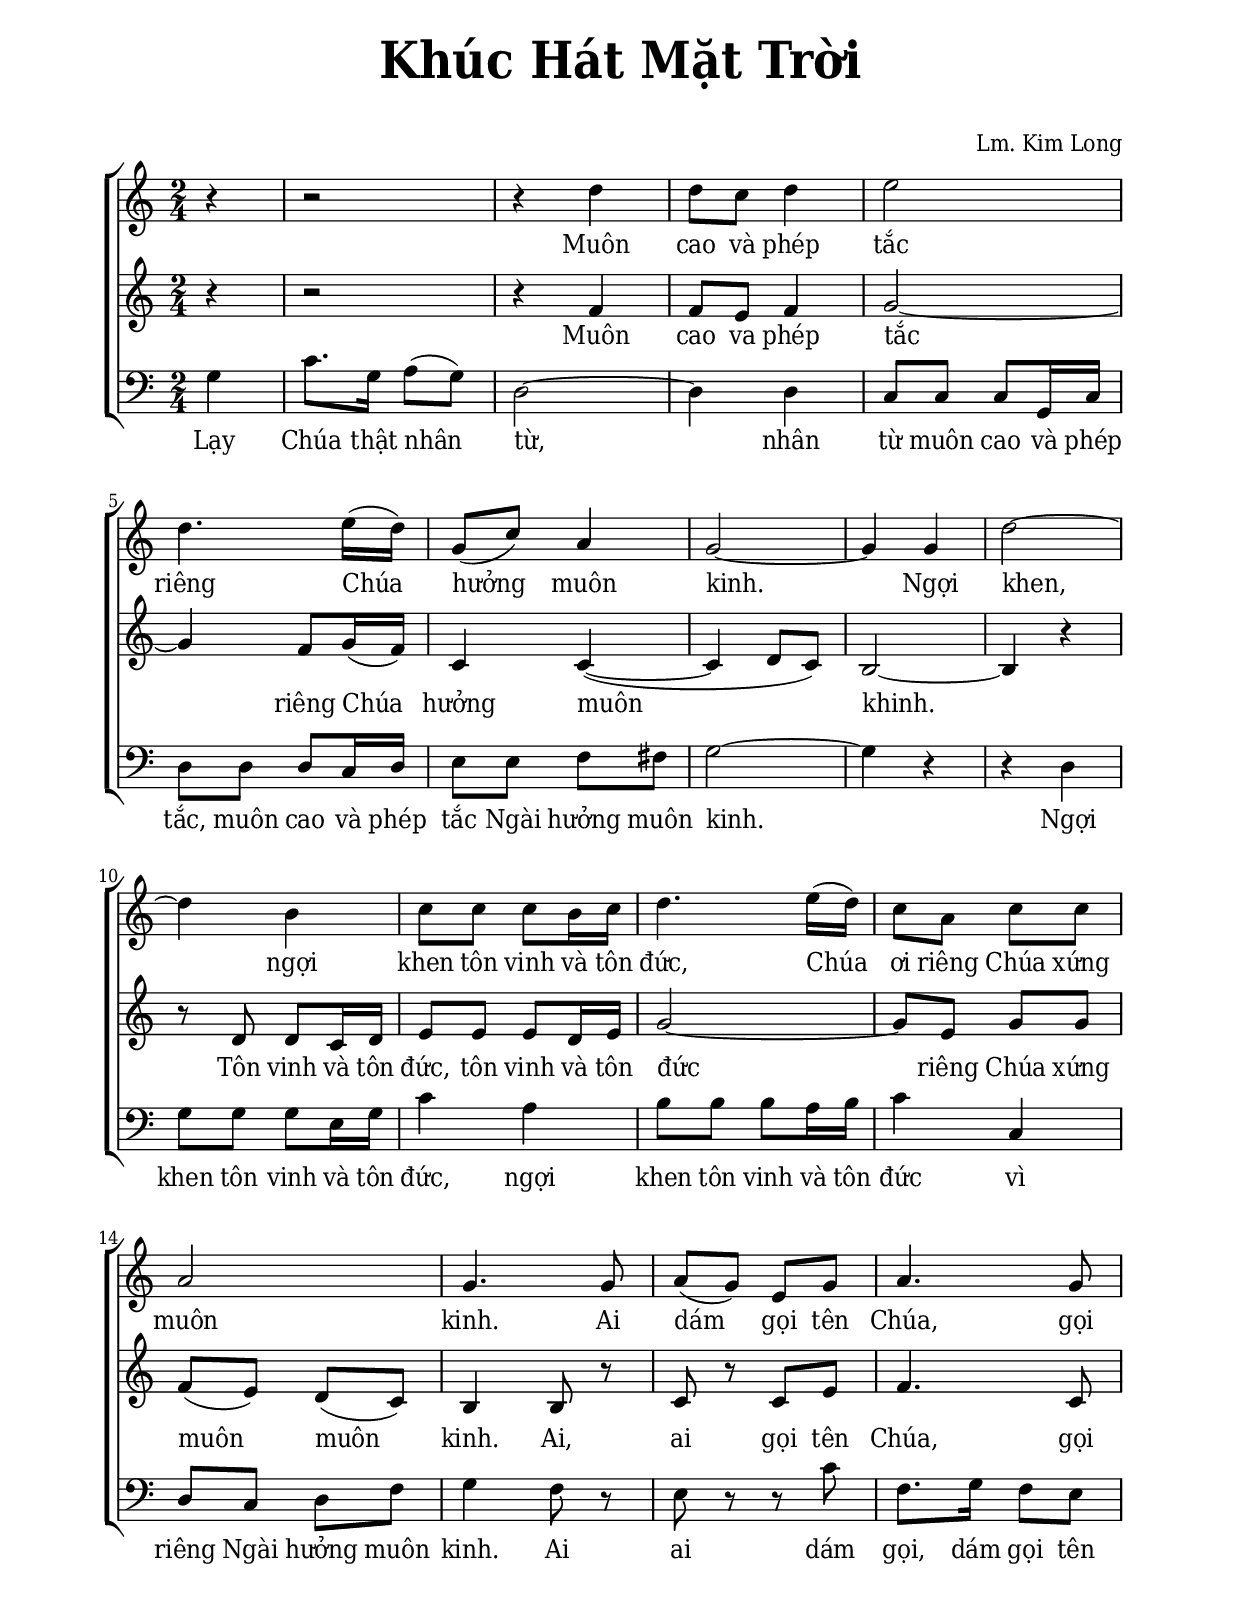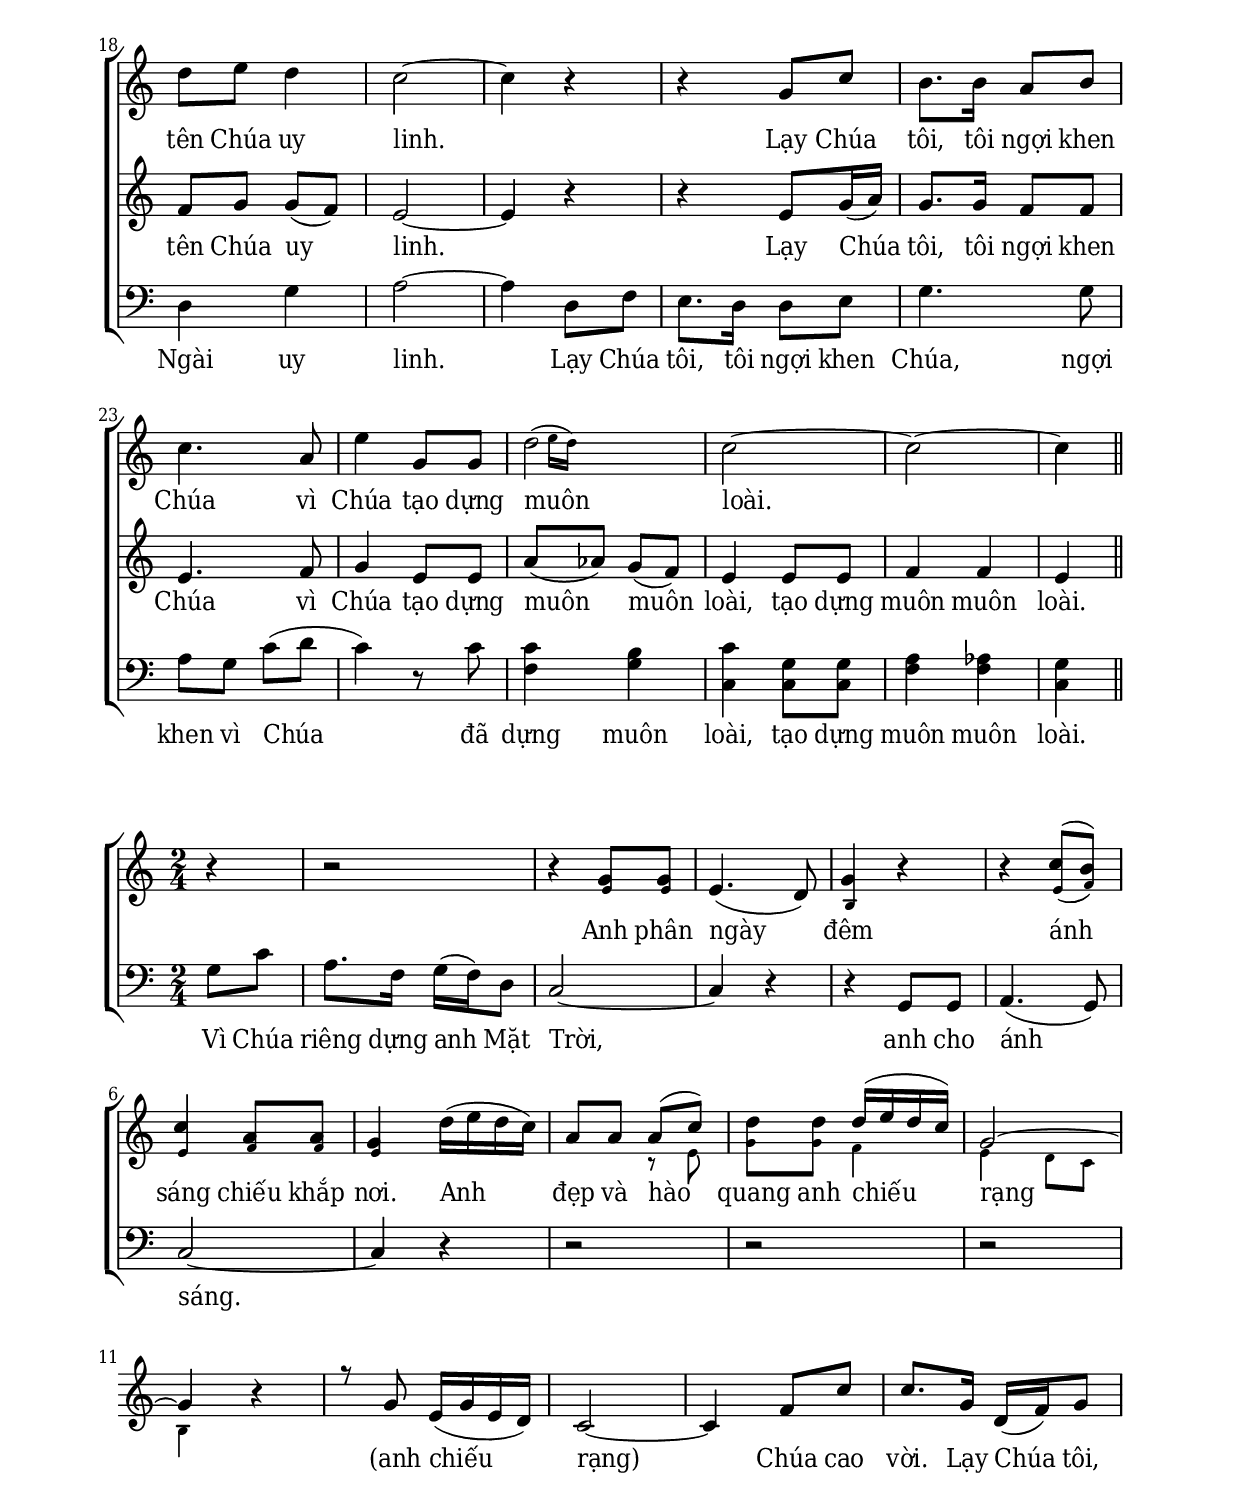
% Cài đặt chung\
\version "2.22.1"
\include "english.ly"

\header {
  title = \markup { \fontsize #3 "Khúc Hát Mặt Trời" }
  composer = " "
  arranger = "Lm. Kim Long"
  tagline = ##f
}

% Nhạc phiên khúc
nhacPhienKhucSopMot = \relative c'' {
  \partial 4 r4
  r2
  r4 d |
  d8 c d4 |
  e2 |
  d4. e16 (d) |
  g,8 (c) a4 |
  g2 ~ |
  g4 g |
  d'2 ~ |
  d4 b |
  c8 c c b16 c |
  d4. e16 (d) |
  c8 a c c |
  a2 |
  g4. g8 |
  a (g) e g |
  a4. g8 |
  d' e d4 |
  c2 ~ |
  c4 r |
  r g8 c |
  b8. b16 a8 b |
  c4. a8 |
  e'4 g,8 g |
  #(define afterGraceFraction (cons 1 5))
  \afterGrace d'2 ( { \stemDown e16 d ) } |
  c2 ~ |
  c ~ |
  c4 \bar "||"
}

nhacPhienKhucAltoMot = \relative c' {
  \partial 4 r4
  r2
  r4 f |
  f8 e f4 |
  g2 ~ |
  g4 f8 g16 (f) |
  c4 c ~( |
  c d8 c) |
  b2 ~ |
  b4 r |
  r8 d d c16 d |
  e8 e e d16 e |
  g2 ~ |
  g8 e g g |
  f (e) d (c) |
  b4 b8 r |
  c r c e |
  f4. c8 |
  f g g (f) |
  e2 ~ |
  e4 r |
  r e8 g16 (a) |
  g8. g16 f8 f |
  e4. f8 |
  g4 e8 e |
  a (af) g (f) |
  e4 e8 e |
  f4 f |
  e
}

nhacPhienKhucBasMot = \relative c' {
  \partial 4 g4 |
  c8. g16 a8 (g) |
  d2 ~ |
  d4 d |
  c8 c c g16 c |
  d8 d d c16 d |
  e8 e f fs |
  g2 ~ |
  g4 r |
  r d |
  g8 g g e16 g |
  c4 a |
  b8 b b a16 b |
  c4 c, |
  d8 c d f |
  g4 f8 r |
  e r r c' |
  f,8. g16 f8 e |
  d4 g |
  a2 ~ |
  a4 d,8 f |
  e8. d16 d8 e |
  g4. g8 |
  a g c (d |
  c4) r8 c |
  <c f,>4 <b g> |
  <c c,> <g c,>8 <g c,> |
  <a f>4 <af f> |
  <g c,>
}

nhacPhienKhucSopHai = \relative c'' {
  \partial 4 r4
  r2
  r4 g8 g |
  e4. _(d8) g4 r |
  r c8 ^(b) |
  c4 a8 a |
  g4 d'16 (e d c) |
  a8 a a (c) |
  d d d16 (e d c) |
  g2 ~ |
  g4 r |
  r8 g e16 (g e d) |
  c2 ~ |
  c4 f8 c' |
  c8. g16 d (f) g8 |
  
}

nhacPhienKhucAltoHai = \relative c' {
  \partial 4 r4
  r2
  r4 e8 e |
  \skip 2 |
  b4 r |
  r e8 _(f) |
  e4 f8 f |
  e4 d'16 (e d c) |
  r8 r r e, |
  g g f4 |
  e d8 c |
  b4 r |
  \skip 2
  \skip 2
  \skip 2
  
}

nhacPhienKhucBasHai = \relative c' {
  g8 c |
  a8. f16 g (f) d8 |
  c2 ~ |
  c4 r |
  r g8 g |
  a4. (g8) |
  c2 ~ |
  c4 r |
  r2
  r
  r
  
}

% Lời phiên khúc
loiPhienKhucSopMot = \lyrics {
  Muôn cao và phép tắc riêng Chúa hưởng muôn kinh.
  Ngợi khen, ngợi khen tôn vinh và tôn đức,
  Chúa ơi riêng Chúa xứng muôn kinh.
  Ai dám gọi tên Chúa, gọi tên Chúa uy linh.
  Lạy Chúa tôi, tôi ngợi khen Chúa vì Chúa tạo dựng muôn loài.
}

loiPhienKhucAltoMot = \lyrics {
  Muôn cao va phép tắc riêng Chúa hưởng muôn khinh.
  Tôn vinh và tôn đức,
  tôn vinh và tôn đức riêng Chúa xứng muôn muôn kinh.
  Ai, ai gọi tên Chúa,
  gọi tên Chúa uy linh.
  Lạy Chúa tôi, tôi ngợi khen Chúa vì Chúa tạo dựng muôn muôn loài,
  tạo dựng muôn muôn loài.
}

loiPhienKhucBasMot = \lyrics {
  Lạy Chúa thật nhân từ, nhân từ muôn cao và phép tắc,
  muôn cao và phép tắc Ngài hưởng muôn kinh.
  Ngợi khen tôn vinh và tôn đức,
  ngợi khen tôn vinh và tôn đức
  vì riêng Ngài hưởng muôn kinh.
  Ai ai dám gọi, dám gọi tên Ngài uy linh.
  Lạy Chúa tôi, tôi ngợi khen Chúa,
  ngợi khen vì Chúa đã dựng muôn loài,
  tạo dựng muôn muôn loài.
}

loiPhienKhucSopHai = \lyrics {
  Anh phân ngày đêm ánh sáng chiếu khắp nơi.
  Anh đẹp và hào quang anh chiếu rạng
  (anh chiếu rạng) Chúa cao vời.
  Lạy Chúa tôi, tôi ngợi khen Chúa vì Chúa dựng các chị trăng sao
  đẹp tươi và lấp lánh giữa trời cao.
  Vì Chúa dựng nên anh Gió trời.
  Anh mây và bát tiết với tứ thời.
  Anh Trời quang và anh Không Khí,
  Chúa đặt các anh là vật quý để giữ gìn nuôi dưỡng sinh linh.
  Lạy vạn lạy Chúa,
  lạy vạn lạy Chúa tôi, tôi ngợi khen Chúa
  vì Chúa đã dựng nên dòng nước chị chúng tôi.
  Nước cần, nước cần (mà) nước quý,
  nước trong trắng đầy vơi (nước đầy vơi).
  Chúa tôi, tôi ngợi khen Chúa.
  Anh hùng mạnh và anh đẹp.
  Anh hùng mạnh và anh đẹp (anh dễ coi) anh dễ coi.
  (Đàn...)
  Lạy Chúa tôi, tôi ngợi khen Chúa
  vì Chúa dựng nên (đây) Mẹ Đất chúng tôi
  (Mẹ bồng bế, mẹ dưỡng nuôi).
  Mẹ sinh hoa đồng cỏ nội.
  và bốn mùa sinh trái tốt tươi.
  Lạy Chúa tôi, tôi ngợi khen Chúa
  vì bao người một lòng mến Chúa.
  Hằng (sẵn sàng mà tha thứ cho nhau).
  Vẫn một lòng mà vui chịu,
  vẫn một lòng mà vui chịu, vui chịu trước sau.
  Phúc cho người bình an vững chí.
  Chúa ơi (Chúa ơi) Chúa sẽ thưởng triều thiên.
  Lạy Chúa tôi, tôi ngợi khen Chúa vì Chúa dựng chị chết
  chúng tôi ai mong thoát tay chị ở trên đời
  (vô phúc người chết còn vương tội lỗi).
  Hạnh phúc thay người khi hấp hối biết tuân phục thánh ý Chúa tôi
  vì người ấy không chết đời đời.
}

loiPhienKhucAltoHai = \lyrics {

}

loiPhienKhucBasHai = \lyrics {
  Vì Chúa riêng dựng anh Mặt Trời,
  anh cho ánh sáng.
  Anh tượng trưng uy quyền Chúa cao vời.
  Vì Chúa dựng các chị trăng sao đẹp tươi và lấp lánh giữa trời cao.
  Lạy Chúa tôi, tôi ngợi khen Chúa.
  Anh Trời quang và anh Không Khí,
  Chúa đặt các anh là vật quý để giữ gìn nuôi dưỡng sinh linh.
  Tôi ngợi khen Chúa,
  tôi ngợi khen Chúa tôi, tôi tới khen Chúa dòng Nước chị chúng tôi.
  Nước cần nước quý nước đầy vơi.
  Lạy Chúa, lạy Chúa tôi, tôi ngợi khen Chúa
  vì anh Lửa giữa đêm tối sáng soi.
  Anh hùng mạnh và anh đẹp, anh đẹp và anh dễ coi.
  Mẹ bồng bế, mẹ dưỡng nuôi.
  Và bốn mùa sinh trái tốt tươi.
  Ngợi khen Thiên Chúa vì bao người một lòng mến Chúa.
  Hằng tha thứ cho nhau và bao người nhận cực khổ đớn đau.
  Vẫn một lòng và vui chịu,
  vẫn một lòng vui trước sau.
  Lạy Chúa, lạy Chúa, Chúa sẽ thưởng triều thiên.
  Lạy Chúa tôi, tôi ngợi khen Chúa
  vì Chúa dựng chị chết chúng tôi ai mong thoát tay chị ở trên đời.
  Hạnh phúc thay người khi hấp hối biết tuân phục thánh ý Chúa tôi
  vì người ấy không chết đời đời.
  Lạy Chúa chúng tôi xin chúc
}

loiPhienKhucSopBa = \lyrics {
  Ca khen tạ hơn Chúa suốt đời (mà) khiêm hạ.
  Lạy Chúa tôi, tôi ngợi khen Chúa vì Chúa tạo dựng muôn loài.
}

loiPhienKhucAltoBa = \lyrics {
  Ca khen tạ ơn Chúa suốt đời (mà) khiêm hạ.
  Lạy Chúa tôi, tôi ngợi khen Ngài
  vì Chúa tạo dựng muôn muôn loài,
  tạo dựng muôn muôn loài,
  tạo dựng muôn muôn loài.
}

loiPhienKhucBasBa = \lyrics {
  tụng,
  chúc tụng ca khen tạ ơn Chúa,
  ca khen tạ ơn Chúa trọn đời khiêm hạ.
  Lạy Chúa tôi, tôi ngợi khen Chúa,
  ngợi khen vì Chúa đã dựng muôn loài
  tạo dựng muôn muôn loài,
  tạo dựng muôn muôn loài.
}

% Dàn trang
\paper {
  #(set-paper-size "a4")
  top-margin = 15\mm
  bottom-margin = 20\mm
  left-margin = 20\mm
  right-margin = 20\mm
  indent = #0
  #(define fonts
	 (make-pango-font-tree "Deja Vu Serif Condensed"
	 		       "Deja Vu Serif Condensed"
			       "Deja Vu Serif Condensed"
			       (/ 20 20)))
  print-page-number = ##f
}

TongNhip = {
  \key c \major \time 2/4
  \set Timing.beamExceptions = #'()
  \set Timing.baseMoment = #(ly:make-moment 1/4)
}

% Đổi kích thước nốt cho bè phụ
notBePhu =
#(define-music-function (font-size music) (number? ly:music?)
   (for-some-music
     (lambda (m)
       (if (music-is-of-type? m 'rhythmic-event)
           (begin
             (set! (ly:music-property m 'tweaks)
                   (cons `(font-size . ,font-size)
                         (ly:music-property m 'tweaks)))
             #t)
           #f))
     music)
   music)

\score {
  \new ChoirStaff <<
    \new Staff = diepKhuc \with {
        \consists "Merge_rests_engraver"
        printPartCombineTexts = ##f
      }
      <<
      \new Voice = "beSop" {
        \clef treble \TongNhip \nhacPhienKhucSopMot
      }
      \new Lyrics \lyricsto "beSop" \loiPhienKhucSopMot
      >>
    \new Staff <<
      \new Voice = "beAlto" {
        \clef treble \TongNhip \nhacPhienKhucAltoMot
      }
      \new Lyrics \lyricsto beAlto \loiPhienKhucAltoMot
    >>
    \new Staff <<
      \new Voice = "beBass" {
        \clef bass \TongNhip \nhacPhienKhucBasMot
      }
      \new Lyrics \lyricsto beBass \loiPhienKhucBasMot
    >>
  >>
  \layout {
    %\override Lyrics.LyricText.font-size = #+2
    \override Lyrics.LyricSpace.minimum-distance = #0.6
  } 
}

\score {
  \new ChoirStaff <<
    \new Staff = diepKhuc \with {
        \consists "Merge_rests_engraver"
        printPartCombineTexts = ##f
      }
      <<
     \new Voice \TongNhip \partCombine 
          \nhacPhienKhucSopHai
          \notBePhu -3 { \nhacPhienKhucAltoHai }
        \new NullVoice = nhacThamChieuPhienKhucSopHai \nhacPhienKhucSopHai
        \new Lyrics \lyricsto nhacThamChieuPhienKhucSopHai \loiPhienKhucSopHai
      >>
    \new Staff <<
      \new Voice = "beBass" {
        \clef bass \TongNhip \nhacPhienKhucBasHai
      }
      \new Lyrics \lyricsto beBass \loiPhienKhucBasHai
    >>
  >>
  \layout {
    %\override Lyrics.LyricText.font-size = #+2
    \override Lyrics.LyricSpace.minimum-distance = #0.6
  } 
}
